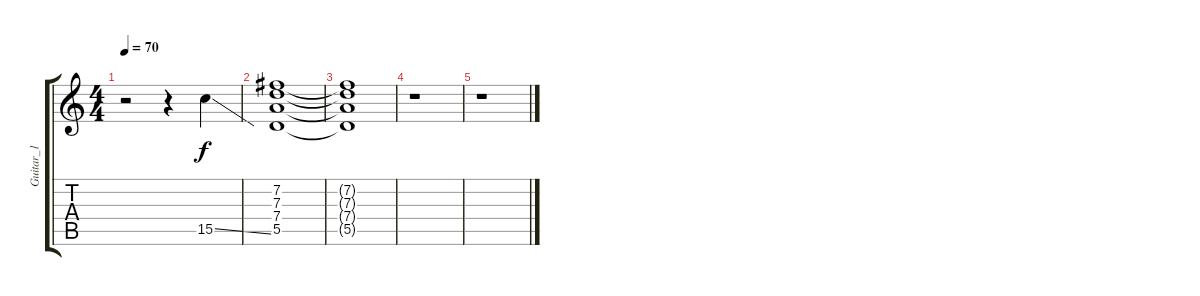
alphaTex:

\track ("Guitar_1" "Guitar_1") {instrument distortionguitar}
\staff {score tabs}
\tuning (E4 B3 G3 D3 A2 E2) {hide}
\ts (4 4)
\tempo 70
\clef g2
\ks c
r.2{dy f} r.4 15.5{ss}.4 |
(7.2 7.3 7.4 5.5).1 |
(7.2{t} 7.3{t} 7.4{t} 5.5{t}).1 |
r.1 |
r.1
